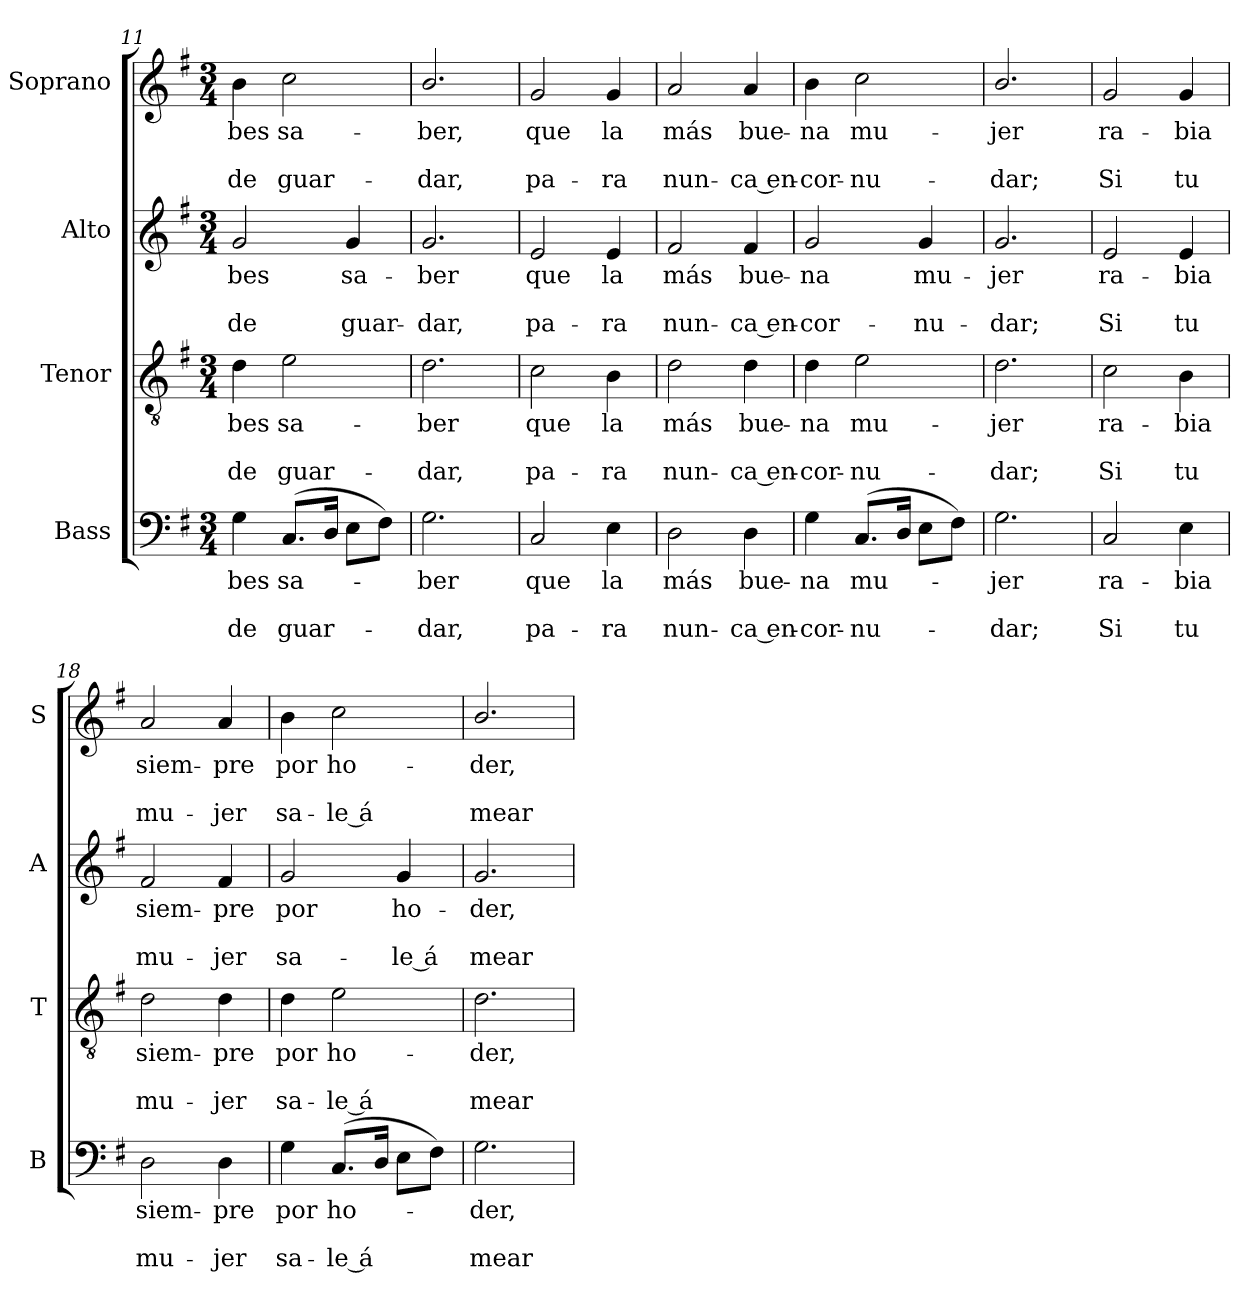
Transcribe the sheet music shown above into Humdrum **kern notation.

**kern	**text	**text	**text	**kern	**text	**text	**text	**kern	**text	**text	**text	**kern	**text	**text	**text
*part4	*part4	*part4	*part4	*part3	*part3	*part3	*part3	*part2	*part2	*part2	*part2	*part1	*part1	*part1	*part1
*staff4	*staff4	*staff4	*staff4	*staff3	*staff3	*staff3	*staff3	*staff2	*staff2	*staff2	*staff2	*staff1	*staff1	*staff1	*staff1
*I"Bass	*	*	*	*I"Tenor	*	*	*	*I"Alto	*	*	*	*I"Soprano	*	*	*
*I'B	*	*	*	*I'T	*	*	*	*I'A	*	*	*	*I'S	*	*	*
!!LO:LB:g=z
*clefF4	*	*	*	*clefGv2	*	*	*	*clefG2	*	*	*	*clefG2	*	*	*
*k[f#]	*	*	*	*k[f#]	*	*	*	*k[f#]	*	*	*	*k[f#]	*	*	*
*G:	*	*	*	*G:	*	*	*	*G:	*	*	*	*G:	*	*	*
*M3/4	*	*	*	*M3/4	*	*	*	*M3/4	*	*	*	*M3/4	*	*	*
=11	=11	=11	=11	=11	=11	=11	=11	=11	=11	=11	=11	=11	=11	=11	=11
!	!LO:LY:b	!	!LO:LY:b	!	!LO:LY:b	!	!LO:LY:b	!	!LO:LY:b	!	!LO:LY:b	!	!LO:LY:b	!	!LO:LY:b
4G	bes	.	de	4d	bes	.	de	2g	bes	.	de	4b	bes	.	de
!	!LO:LY:b	!	!LO:LY:b	!	!LO:LY:b	!	!LO:LY:b	!	!	!	!	!	!LO:LY:b	!	!LO:LY:b
(>8.CL	sa-	.	guar-	2e	sa-	.	-guar-	.	.	.	.	2cc	sa-	.	-guar-
16DJ	.	.	.	.	.	.	.	.	.	.	.	.	.	.	.
!	!	!	!	!	!	!	!	!	!LO:LY:b	!	!LO:LY:b	!	!	!	!
8EL	.	.	.	.	.	.	.	4g	sa-	.	-guar-	.	.	.	.
8F#J)	.	.	.	.	.	.	.	.	.	.	.	.	.	.	.
=12	=12	=12	=12	=12	=12	=12	=12	=12	=12	=12	=12	=12	=12	=12	=12
!	!LO:LY:b	!	!LO:LY:b	!	!LO:LY:b	!	!LO:LY:b	!	!LO:LY:b	!	!LO:LY:b	!	!LO:LY:b	!	!LO:LY:b
2.G	ber	.	dar,	2.d	-ber	.	dar,	2.g	-ber	.	dar,	2.b/	-ber,	.	dar,
=13	=13	=13	=13	=13	=13	=13	=13	=13	=13	=13	=13	=13	=13	=13	=13
!	!LO:LY:b	!	!LO:LY:b	!	!LO:LY:b	!	!LO:LY:b	!	!LO:LY:b	!	!LO:LY:b	!	!LO:LY:b	!	!LO:LY:b
2C	que	.	pa-	2c	que	.	pa-	2e	que	.	pa-	2g	que	.	pa-
!	!LO:LY:b	!	!LO:LY:b	!	!LO:LY:b	!	!LO:LY:b	!	!LO:LY:b	!	!LO:LY:b	!	!LO:LY:b	!	!LO:LY:b
4E	-la	.	ra	4B	-la	.	ra	4e	-la	.	ra	4g	-la	.	ra
=14	=14	=14	=14	=14	=14	=14	=14	=14	=14	=14	=14	=14	=14	=14	=14
!	!LO:LY:b	!	!LO:LY:b	!	!LO:LY:b	!	!LO:LY:b	!	!LO:LY:b	!	!LO:LY:b	!	!LO:LY:b	!	!LO:LY:b
2D	más	.	nun-	2d	más	.	nun-	2f#	más	.	nun-	2a	más	.	nun-
!	!LO:LY:b	!	!LO:LY:b	!	!LO:LY:b	!	!LO:LY:b	!	!LO:LY:b	!	!LO:LY:b	!	!LO:LY:b	!	!LO:LY:b
4D	-bue-	.	-ca en-	4d	-bue-	.	-ca en-	4f#	-bue-	.	-ca en-	4a	-bue-	.	-ca en-
=15	=15	=15	=15	=15	=15	=15	=15	=15	=15	=15	=15	=15	=15	=15	=15
!	!LO:LY:b	!	!LO:LY:b	!	!LO:LY:b	!	!LO:LY:b	!	!LO:LY:b	!	!LO:LY:b	!	!LO:LY:b	!	!LO:LY:b
4G	-na	.	cor-	4d	-na	.	cor-	2g	-na	.	cor-	4b	-na	.	cor-
!	!LO:LY:b	!	!LO:LY:b	!	!LO:LY:b	!	!LO:LY:b	!	!	!	!	!	!LO:LY:b	!	!LO:LY:b
(>8.CL	-mu-	.	nu-	2e	-mu-	.	-nu-	.	.	.	.	2cc	-mu-	.	-nu-
16DJ	.	.	.	.	.	.	.	.	.	.	.	.	.	.	.
!	!	!	!	!	!	!	!	!	!LO:LY:b	!	!LO:LY:b	!	!	!	!
8EL	.	.	.	.	.	.	.	4g	-mu-	.	-nu-	.	.	.	.
8F#J)	.	.	.	.	.	.	.	.	.	.	.	.	.	.	.
=16	=16	=16	=16	=16	=16	=16	=16	=16	=16	=16	=16	=16	=16	=16	=16
!	!LO:LY:b	!	!LO:LY:b	!	!LO:LY:b	!	!LO:LY:b	!	!LO:LY:b	!	!LO:LY:b	!	!LO:LY:b	!	!LO:LY:b
2.G	jer	.	dar;	2.d	-jer	.	dar;	2.g	-jer	.	dar;	2.b/	-jer	.	dar;
=17	=17	=17	=17	=17	=17	=17	=17	=17	=17	=17	=17	=17	=17	=17	=17
!	!LO:LY:b	!	!LO:LY:b	!	!LO:LY:b	!	!LO:LY:b	!	!LO:LY:b	!	!LO:LY:b	!	!LO:LY:b	!	!LO:LY:b
2C	ra-	.	-Si	2c	ra-	.	-Si	2e	ra-	.	-Si	2g	ra-	.	-Si
!	!LO:LY:b	!	!LO:LY:b	!	!LO:LY:b	!	!LO:LY:b	!	!LO:LY:b	!	!LO:LY:b	!	!LO:LY:b	!	!LO:LY:b
4E	bia	.	tu	4B	bia	.	tu	4e	bia	.	tu	4g	bia	.	tu
=18	=18	=18	=18	=18	=18	=18	=18	=18	=18	=18	=18	=18	=18	=18	=18
!	!LO:LY:b	!	!LO:LY:b	!	!LO:LY:b	!	!LO:LY:b	!	!LO:LY:b	!	!LO:LY:b	!	!LO:LY:b	!	!LO:LY:b
2D	siem-	.	-mu-	2d	siem-	.	-mu-	2f#	siem-	.	-mu-	2a	siem-	.	-mu-
!	!LO:LY:b	!	!LO:LY:b	!	!LO:LY:b	!	!LO:LY:b	!	!LO:LY:b	!	!LO:LY:b	!	!LO:LY:b	!	!LO:LY:b
4D	-pre	.	jer	4d	-pre	.	jer	4f#	-pre	.	jer	4a	-pre	.	jer
=19	=19	=19	=19	=19	=19	=19	=19	=19	=19	=19	=19	=19	=19	=19	=19
!	!LO:LY:b	!	!LO:LY:b	!	!LO:LY:b	!	!LO:LY:b	!	!LO:LY:b	!	!LO:LY:b	!	!LO:LY:b	!	!LO:LY:b
4G	por	.	sa-	4d	por	.	sa-	2g	por	.	sa-	4b	por	.	sa-
!	!LO:LY:b	!	!LO:LY:b	!	!LO:LY:b	!	!LO:LY:b	!	!	!	!	!	!LO:LY:b	!	!LO:LY:b
(>8.CL	-ho-	.	le á	2e	-ho-	.	-le á	.	.	.	.	2cc	-ho-	.	-le á
16DJ	.	.	.	.	.	.	.	.	.	.	.	.	.	.	.
!	!	!	!	!	!	!	!	!	!LO:LY:b	!	!LO:LY:b	!	!	!	!
8EL	.	.	.	.	.	.	.	4g	-ho-	.	-le á	.	.	.	.
8F#J)	.	.	.	.	.	.	.	.	.	.	.	.	.	.	.
=20	=20	=20	=20	=20	=20	=20	=20	=20	=20	=20	=20	=20	=20	=20	=20
!	!LO:LY:b	!	!LO:LY:b	!	!LO:LY:b	!	!LO:LY:b	!	!LO:LY:b	!	!LO:LY:b	!	!LO:LY:b	!	!LO:LY:b
2.G	der,	.	mear	2.d	der,	.	mear	2.g	der,	.	mear	2.b/	der,	.	mear
=	=	=	=	=	=	=	=	=	=	=	=	=	=	=	=
*-	*-	*-	*-	*-	*-	*-	*-	*-	*-	*-	*-	*-	*-	*-	*-
